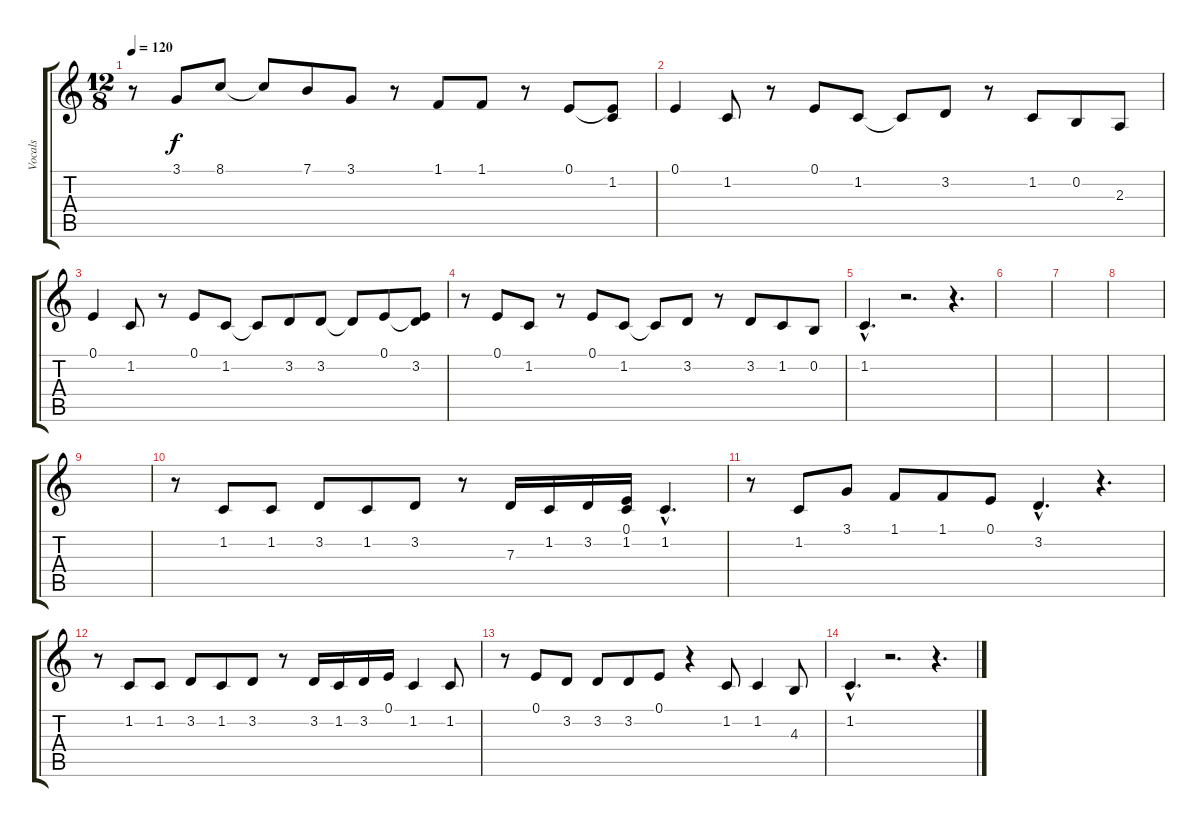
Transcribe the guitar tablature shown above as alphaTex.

\track ("Vocals" "Vocals") {instrument voiceoohs}
\staff {score tabs}
\tuning (E4 B3 G3 D3 A2 E2) {hide}
\ts (12 8)
\tempo 120
\clef g2
\ks c
r.8{dy f} 3.1.8 8.1.8 8.1{t}.8 7.1.8 3.1.8 r.8 1.1.8 1.1.8 r.8 0.1.8 (0.1{t} 1.2).8 |
0.1.4 1.2.8 r.8 0.1.8 1.2.8 1.2{t}.8 3.2.8 r.8 1.2.8 0.2.8 2.3.8 |
0.1.4 1.2.8 r.8 0.1.8 1.2.8 1.2{t}.8 3.2.8 3.2.8 3.2{t}.8 0.1.8 (0.1{t} 3.2).8 |
r.8 0.1.8 1.2.8 r.8 0.1.8 1.2.8 1.2{t}.8 3.2.8 r.8 3.2.8 1.2.8 0.2.8 |
1.2{hac}.4{d} r.2{d} r.4{d} |
|
|
|
|
r.8 1.2.8 1.2.8 3.2.8 1.2.8 3.2.8 r.8 7.3.16 1.2.16 3.2.16 (0.1 1.2).16 1.2{hac}.4{d} |
r.8 1.2.8 3.1.8 1.1.8 1.1.8 0.1.8 3.2{hac}.4{d} r.4{d} |
r.8 1.2.8 1.2.8 3.2.8 1.2.8 3.2.8 r.8 3.2.16 1.2.16 3.2.16 0.1.16 1.2.4 1.2.8 |
r.8 0.1.8 3.2.8 3.2.8 3.2.8 0.1.8 r.4 1.2.8 1.2.4 4.3.8 |
1.2{hac}.4{d} r.2{d} r.4{d}
